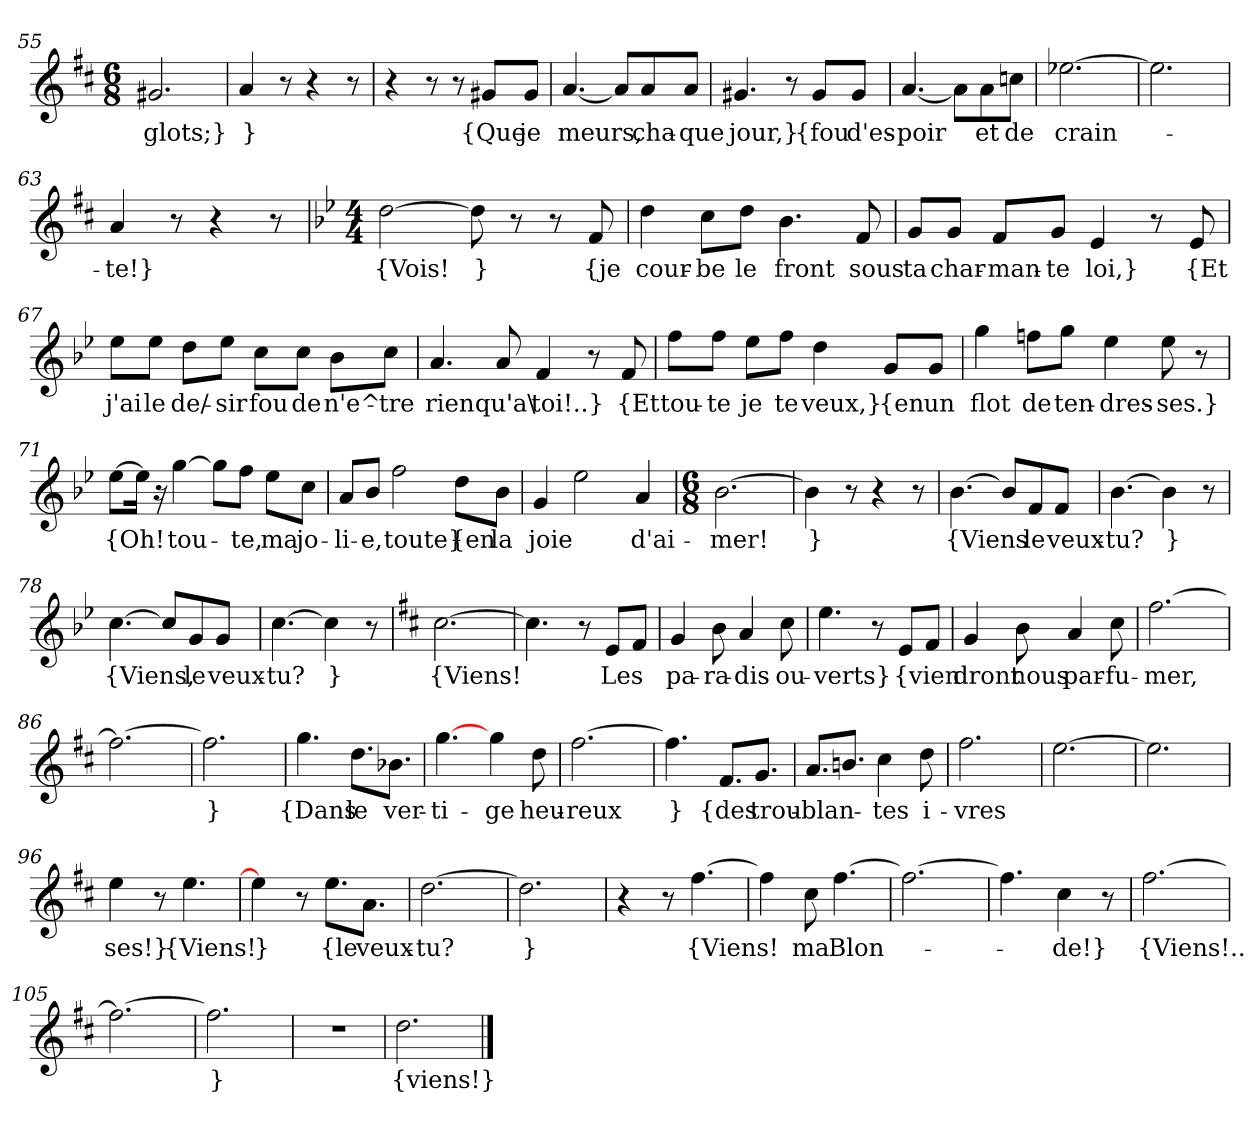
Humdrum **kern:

**kern	**text
*part1	*part1
*staff1	*staff1
*clefG2	*
*k[f#c#]	*
*M6/8	*
=55	=55
2.g#X	-glots;}
=56	=56
4a	}
8r	.
4r	.
8r	.
=57	=57
4r	.
8r	.
8r	.
8g#X/L	{Que
8g#/J	je
=58	=58
[4.a	meurs,
8a/L]	.
8a/	cha-
8a/J	-que
=59	=59
4.g#X	jour,}
8r	.
8g#/L	{fou
8g#/J	d'es-
=60	=60
[4.a	-poir
8a\L]	.
8a\	et
8ccn\J	de
=61	=61
[2.ee-X	crain-
=62	=62
2.ee-]	.
=63	=63
4a	-te!}
8r	.
4r	.
8r	.
=64	=64
*k[b-e-]	*
*M4/4	*
[2dd	{Vois!
8dd]	}
8r	.
8r	.
8f	{je
=65	=65
4dd	cour-
8cc\L	-be
8dd\J	le
4.b-	front
8f	sous
=66	=66
8g/L	ta
8g/J	char-
8f/L	-man-
8g/J	-te
4e-	loi,}
8r	.
8e-	{Et
=67	=67
8ee-\L	j'ai
8ee-\J	le
8dd\L	de/-
8ee-\J	-sir
8cc\L	fou
8cc\J	de
8b-\L	n'e^-
8cc\J	-tre
=68	=68
4.a	rien
8a	qu'a\
4f	toi!..}
8r	.
8f	{Et
=69	=69
8ff\L	tou-
8ff\J	-te
8ee-\L	je
8ff\J	te
4dd	veux,}
8g/L	{en
8g/J	un
=70	=70
4gg	flot
8ffn\L	de
8gg\J	ten-
4ee-	-dres-
8ee-	-ses.}
8r	.
=71	=71
[8ee-\L	{Oh!
16ee-\Jk]	.
16r	.
[4gg	tou-
8gg\L]	.
8ff\J	-te,
8ee-\L	ma
8cc\J	jo-
=72	=72
8a/L	-li-
8b-/J	-e,
2ff	toute}
8dd\L	{en
8b-\J	la
=73	=73
4g	joie
2ee-	.
4a	d'ai-
=74	=74
*M6/8	*
[2.b-	-mer!
=75	=75
4b-]	}
8r	.
4r	.
8r	.
=76	=76
[4.b-	{Viens
8b-/L]	.
8f/	le
8f/J	veux-
=77	=77
[4.b-	-tu?
4b-]	}
8r	.
=78	=78
[4.cc	{Viens,
8cc/L]	.
8g/	le
8g/J	veux-
=79	=79
[4.cc	-tu?
4cc]	}
8r	.
=80	=80
*k[f#c#]	*
[2.cc#	{Viens!
=81	=81
4.cc#]	.
8r	.
8e/L	Les
8f#/J	.
=82	=82
4g	pa-
8b	-ra-
4a	-dis
8cc#	ou-
=83	=83
4.ee	-verts}
8r	.
8e/L	{vien
8f#/J	.
=84	=84
4g	-dront
8b	nous
4a	par-
8cc#	-fu-
=85	=85
[2.ff#	-mer,
=86	=86
2.ff#_	.
=87	=87
2.ff#]	}
=88	=88
4.gg	{Dans
8.dd\L	le
8.b-X\J	ver-
=89	=89
[4.gg	-ti-
4gg	-ge
8dd	heu-
=90	=90
[2.ff#	-reux
=91	=91
4.ff#]	}
8.f#/L	{des
8.g/J	trou-
=92	=92
8.a/L	blan-
8.bn/J	.
4cc#	-tes
8dd	i-
=93	=93
2.ff#	-vres
=94	=94
[2.ee	.
=95	=95
2.ee]	.
=96	=96
4ee	-ses!}
8r	.
4.ee	{Viens!
=97	=97
4ee]	}
8r	.
8.ee\L	{le
8.a\J	veux-
=98	=98
[2.dd	-tu?
=99	=99
2.dd]	}
=100	=100
4r	.
8r	.
[4.ff#	{Viens!
=101	=101
4ff#]	.
8cc#	ma
[4.ff#	Blon-
=102	=102
2.ff#_	.
=103	=103
4.ff#]	.
4cc#	-de!}
8r	.
=104	=104
[2.ff#	{Viens!..
=105	=105
2.ff#_	.
=106	=106
2.ff#]	}
=107	=107
2.r	.
=108	=108
2.dd	{viens!}
==	==
*-	*-
